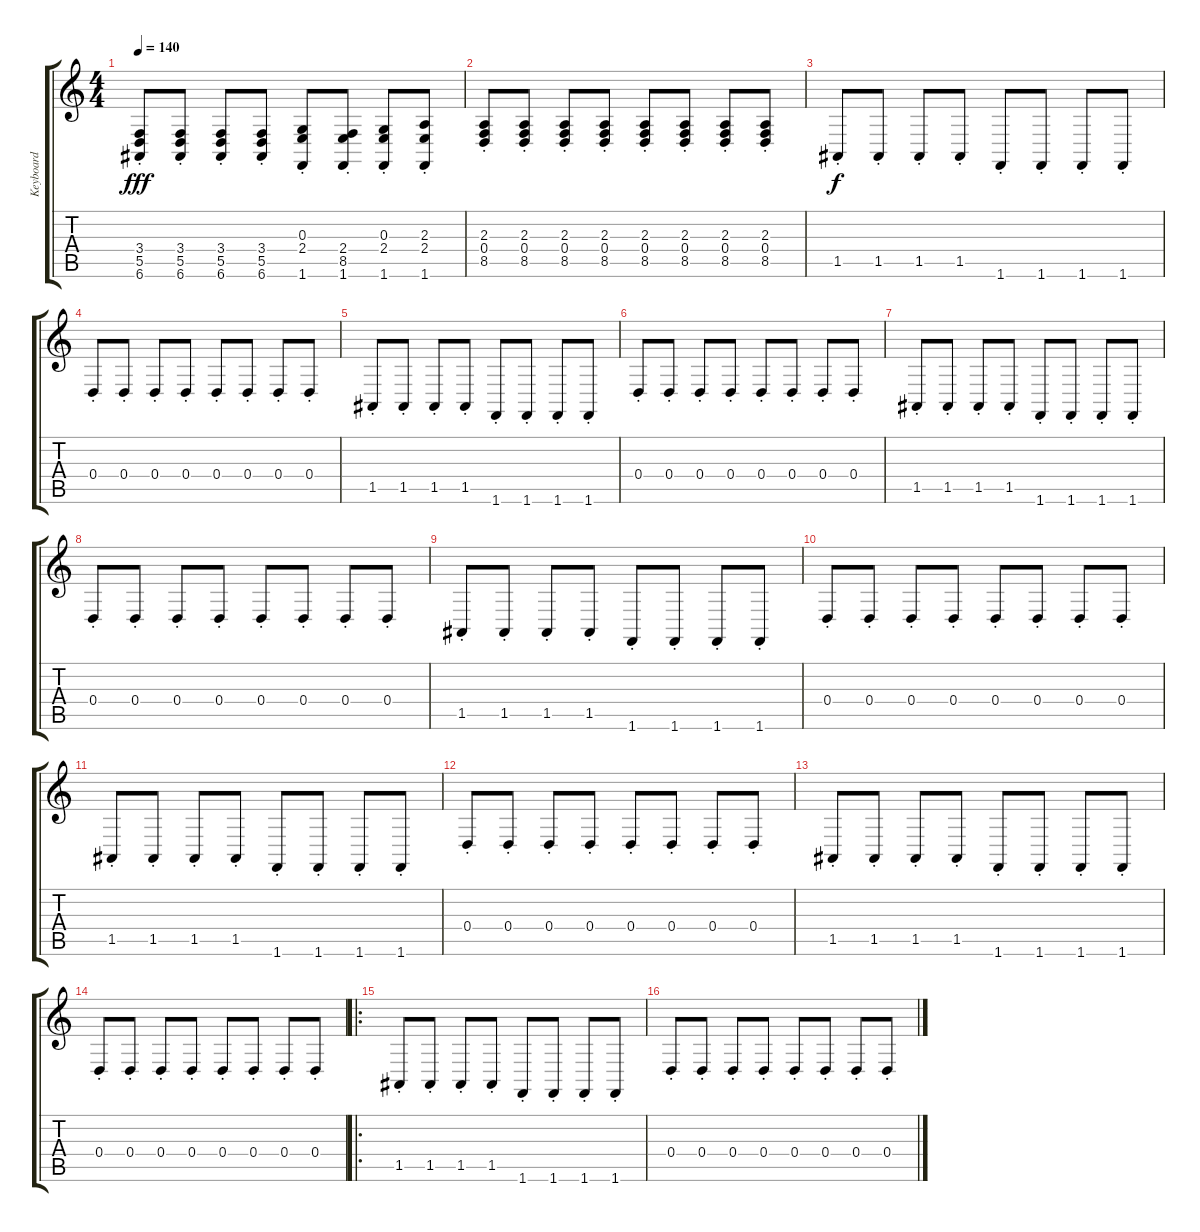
\track ("Keyboard" "Keyboard") {instrument electricpiano1}
\staff {score tabs}
\tuning (E4 B3 G3 D3 A2 E2) {hide}
\ts (4 4)
\tempo 140
\clef g2
\ks c
(3.4{st} 5.5{st} 6.6{st}).8{dy fff} (3.4{st} 5.5{st} 6.6{st}).8 (3.4{st} 5.5{st} 6.6{st}).8 (3.4{st} 5.5{st} 6.6{st}).8 (0.3{st} 2.4{st} 1.6{st}).8 (2.4{st} 8.5{st} 1.6{st}).8 (0.3{st} 2.4{st} 1.6{st}).8 (2.3{st} 2.4{st} 1.6{st}).8 |
(2.3{st} 0.4{st} 8.5{st}).8 (2.3{st} 0.4{st} 8.5{st}).8 (2.3{st} 0.4{st} 8.5{st}).8 (2.3{st} 0.4{st} 8.5{st}).8 (2.3{st} 0.4{st} 8.5{st}).8 (2.3{st} 0.4{st} 8.5{st}).8 (2.3{st} 0.4{st} 8.5{st}).8 (2.3{st} 0.4{st} 8.5{st}).8 |
1.5{st}.8{dy f} 1.5{st}.8 1.5{st}.8 1.5{st}.8 1.6{st}.8 1.6{st}.8 1.6{st}.8 1.6{st}.8 |
0.4{st}.8 0.4{st}.8 0.4{st}.8 0.4{st}.8 0.4{st}.8 0.4{st}.8 0.4{st}.8 0.4{st}.8 |
1.5{st}.8 1.5{st}.8 1.5{st}.8 1.5{st}.8 1.6{st}.8 1.6{st}.8 1.6{st}.8 1.6{st}.8 |
0.4{st}.8 0.4{st}.8 0.4{st}.8 0.4{st}.8 0.4{st}.8 0.4{st}.8 0.4{st}.8 0.4{st}.8 |
1.5{st}.8 1.5{st}.8 1.5{st}.8 1.5{st}.8 1.6{st}.8 1.6{st}.8 1.6{st}.8 1.6{st}.8 |
0.4{st}.8 0.4{st}.8 0.4{st}.8 0.4{st}.8 0.4{st}.8 0.4{st}.8 0.4{st}.8 0.4{st}.8 |
1.5{st}.8 1.5{st}.8 1.5{st}.8 1.5{st}.8 1.6{st}.8 1.6{st}.8 1.6{st}.8 1.6{st}.8 |
0.4{st}.8 0.4{st}.8 0.4{st}.8 0.4{st}.8 0.4{st}.8 0.4{st}.8 0.4{st}.8 0.4{st}.8 |
1.5{st}.8 1.5{st}.8 1.5{st}.8 1.5{st}.8 1.6{st}.8 1.6{st}.8 1.6{st}.8 1.6{st}.8 |
0.4{st}.8 0.4{st}.8 0.4{st}.8 0.4{st}.8 0.4{st}.8 0.4{st}.8 0.4{st}.8 0.4{st}.8 |
1.5{st}.8 1.5{st}.8 1.5{st}.8 1.5{st}.8 1.6{st}.8 1.6{st}.8 1.6{st}.8 1.6{st}.8 |
0.4{st}.8 0.4{st}.8 0.4{st}.8 0.4{st}.8 0.4{st}.8 0.4{st}.8 0.4{st}.8 0.4{st}.8 |
\ro
1.5{st}.8 1.5{st}.8 1.5{st}.8 1.5{st}.8 1.6{st}.8 1.6{st}.8 1.6{st}.8 1.6{st}.8 |
0.4{st}.8 0.4{st}.8 0.4{st}.8 0.4{st}.8 0.4{st}.8 0.4{st}.8 0.4{st}.8 0.4{st}.8
